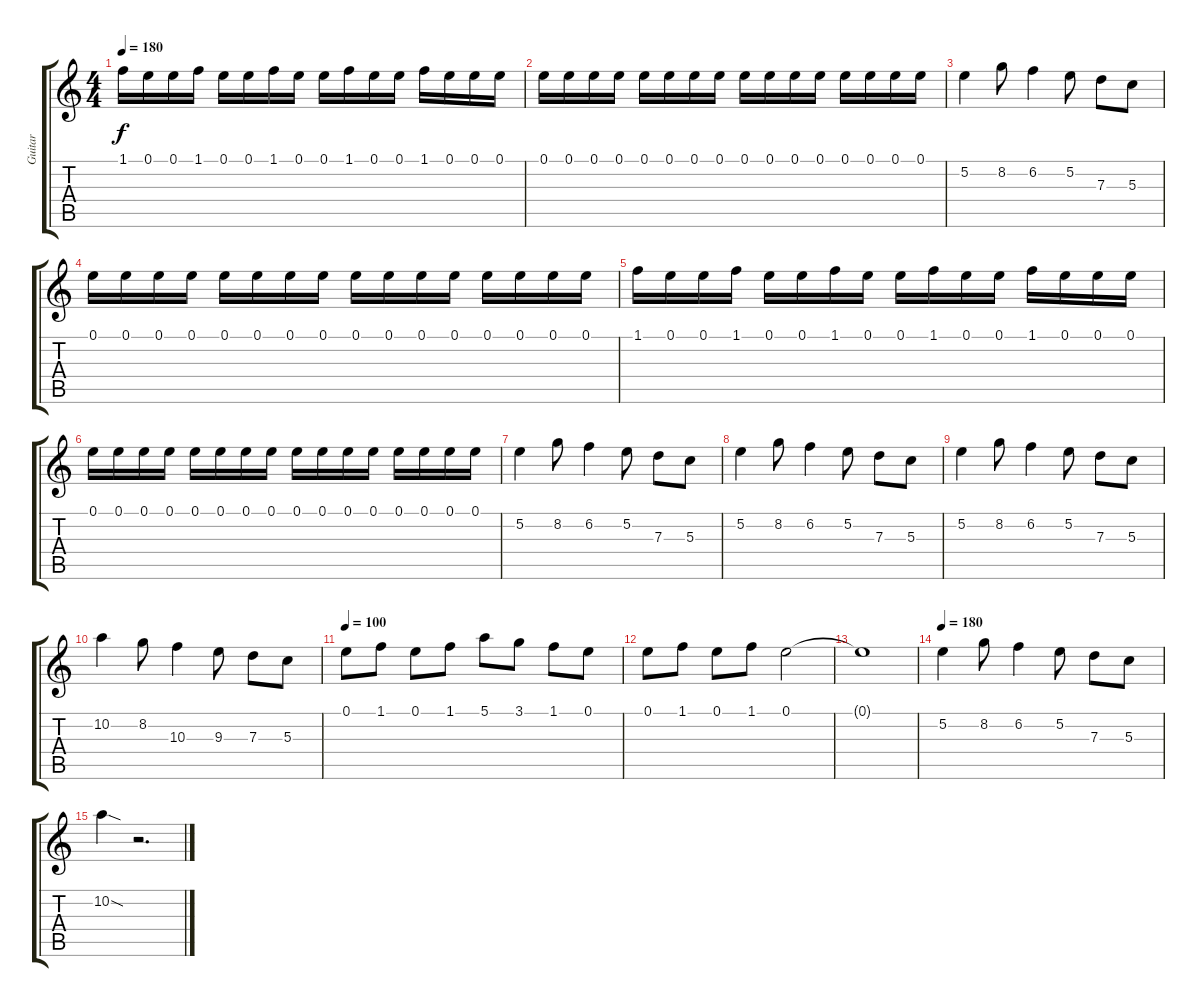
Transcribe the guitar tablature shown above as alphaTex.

\track ("Guitar" "Guitar") {instrument distortionguitar}
\staff {score tabs}
\tuning (E4 B3 G3 D3 A2 E2) {hide}
\ts (4 4)
\tempo 180
\clef g2
\ks c
1.1.16{dy f} 0.1.16 0.1.16 1.1.16 0.1.16 0.1.16 1.1.16 0.1.16 0.1.16 1.1.16 0.1.16 0.1.16 1.1.16 0.1.16 0.1.16 0.1.16 |
0.1.16 0.1.16 0.1.16 0.1.16 0.1.16 0.1.16 0.1.16 0.1.16 0.1.16 0.1.16 0.1.16 0.1.16 0.1.16 0.1.16 0.1.16 0.1.16 |
5.2.4 8.2.8 6.2.4 5.2.8 7.3.8 5.3.8 |
0.1.16 0.1.16 0.1.16 0.1.16 0.1.16 0.1.16 0.1.16 0.1.16 0.1.16 0.1.16 0.1.16 0.1.16 0.1.16 0.1.16 0.1.16 0.1.16 |
1.1.16 0.1.16 0.1.16 1.1.16 0.1.16 0.1.16 1.1.16 0.1.16 0.1.16 1.1.16 0.1.16 0.1.16 1.1.16 0.1.16 0.1.16 0.1.16 |
0.1.16 0.1.16 0.1.16 0.1.16 0.1.16 0.1.16 0.1.16 0.1.16 0.1.16 0.1.16 0.1.16 0.1.16 0.1.16 0.1.16 0.1.16 0.1.16 |
5.2.4 8.2.8 6.2.4 5.2.8 7.3.8 5.3.8 |
5.2.4 8.2.8 6.2.4 5.2.8 7.3.8 5.3.8 |
5.2.4 8.2.8 6.2.4 5.2.8 7.3.8 5.3.8 |
10.2.4 8.2.8 10.3.4 9.3.8 7.3.8 5.3.8 |
\tempo 100
0.1.8 1.1.8 0.1.8 1.1.8 5.1.8 3.1.8 1.1.8 0.1.8 |
0.1.8 1.1.8 0.1.8 1.1.8 0.1.2{volume 9} |
0.1{t}.1 |
\tempo 180
5.2.4{volume 14} 8.2.8 6.2.4 5.2.8 7.3.8 5.3.8 |
10.2{sod}.4 r.2{d}
